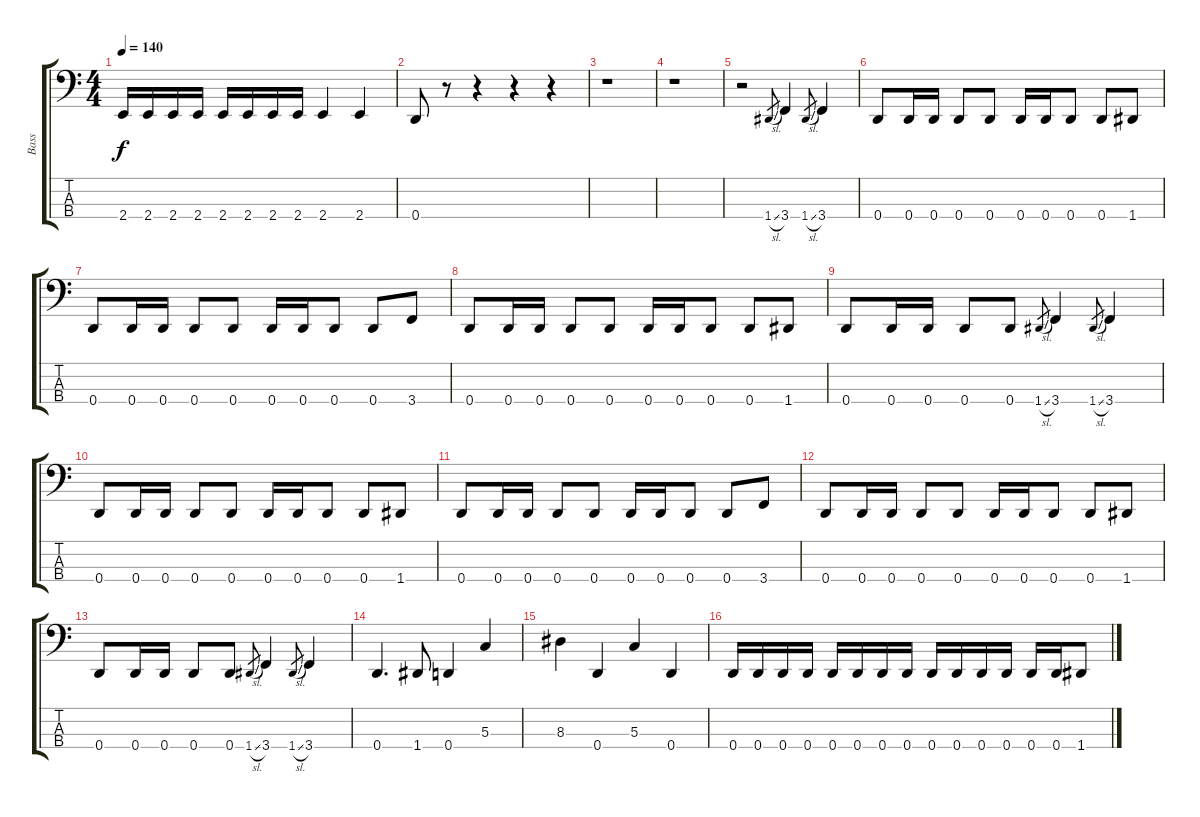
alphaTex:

\track ("Bass" "Bass") {instrument electricbasspick}
\staff {score tabs}
\tuning (F2 C2 G1 D1) {hide}
\ts (4 4)
\tempo 140
\clef f4
\ks c
2.4.16{dy f} 2.4.16 2.4.16 2.4.16 2.4.16 2.4.16 2.4.16 2.4.16 2.4.4 2.4.4 |
0.4.8 r.8 r.4 r.4 r.4 |
r.1 |
r.1 |
r.2 1.4{sl}.8{gr} 3.4.4 1.4{sl}.8{gr} 3.4.4 |
0.4.8 0.4.16 0.4.16 0.4.8 0.4.8 0.4.16 0.4.16 0.4.8 0.4.8 1.4.8 |
0.4.8 0.4.16 0.4.16 0.4.8 0.4.8 0.4.16 0.4.16 0.4.8 0.4.8 3.4.8 |
0.4.8 0.4.16 0.4.16 0.4.8 0.4.8 0.4.16 0.4.16 0.4.8 0.4.8 1.4.8 |
0.4.8 0.4.16 0.4.16 0.4.8 0.4.8 1.4{sl}.8{gr} 3.4.4 1.4{sl}.8{gr} 3.4.4 |
0.4.8 0.4.16 0.4.16 0.4.8 0.4.8 0.4.16 0.4.16 0.4.8 0.4.8 1.4.8 |
0.4.8 0.4.16 0.4.16 0.4.8 0.4.8 0.4.16 0.4.16 0.4.8 0.4.8 3.4.8 |
0.4.8 0.4.16 0.4.16 0.4.8 0.4.8 0.4.16 0.4.16 0.4.8 0.4.8 1.4.8 |
0.4.8 0.4.16 0.4.16 0.4.8 0.4.8 1.4{sl}.8{gr} 3.4.4 1.4{sl}.8{gr} 3.4.4 |
0.4.4{d} 1.4.8 0.4.4 5.3.4 |
8.3.4 0.4.4 5.3.4 0.4.4 |
0.4.16 0.4.16 0.4.16 0.4.16 0.4.16 0.4.16 0.4.16 0.4.16 0.4.16 0.4.16 0.4.16 0.4.16 0.4.16 0.4.16 1.4.8
